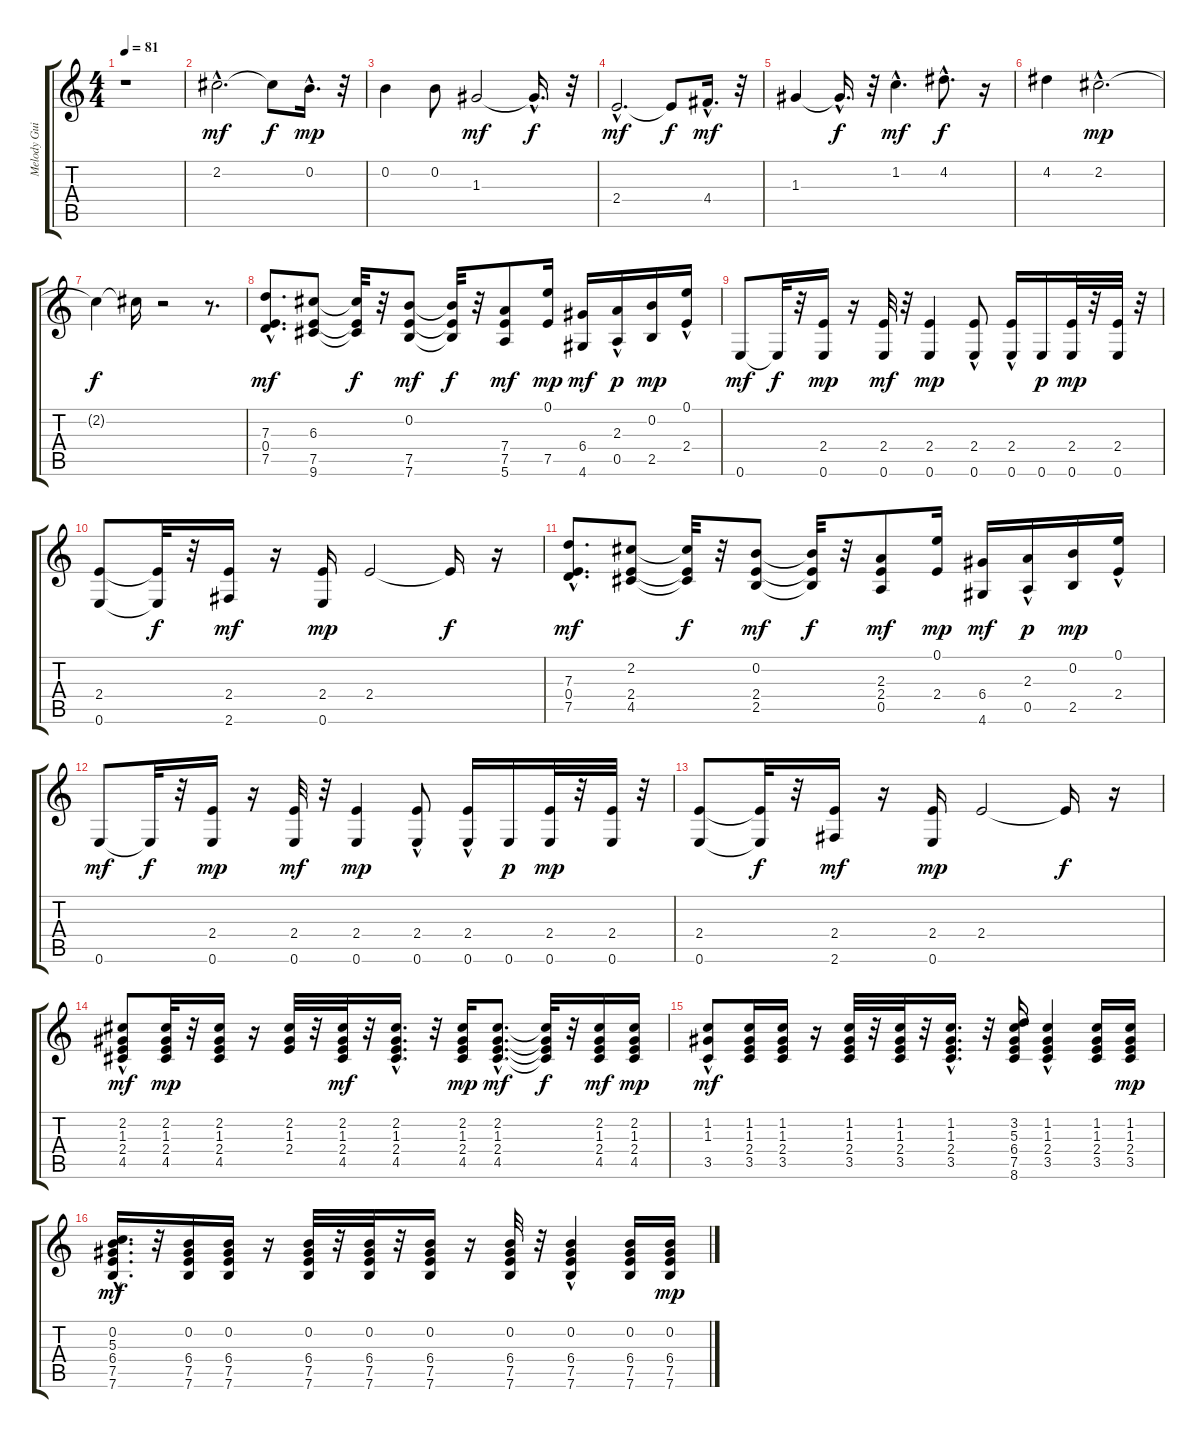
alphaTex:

\track ("Melody Guitar" "Melody Gui") {instrument distortionguitar}
\staff {score tabs}
\tuning (E4 B3 G3 D3 A2 E2) {hide}
\ts (4 4)
\tempo 81
\clef g2
\ks c
r.1{dy mf instrument distortionguitar} |
2.2{hac}.2{d} 2.2{t}.8{dy f} 0.2{hac}.16{d dy mp} r.32 |
0.2.4 0.2.8 1.3.2{dy mf} 1.3{hac t}.16{d dy f} r.32 |
2.4{hac}.2{d dy mf} 2.4{t}.8{dy f} 4.4{hac}.16{d dy mf} r.32 |
1.3.4 1.3{hac t}.16{d dy f} r.32 1.2{hac}.4{d dy mf} 4.2{hac}.8{d dy f} r.16 |
4.2.4 2.2{hac}.2{d dy mp} |
2.2{t}.4{dy f} 2.2{t}.16 r.2 r.8{d} |
(7.3{hac} 0.4 7.5).8{d dy mf} (6.3 7.5 9.6).8 (6.3{t} 7.5{t} 9.6{t}).32{dy f} r.32 (0.2 7.5 7.6).8{dy mf} (0.2{t} 7.5{t} 7.6{t}).32{dy f} r.32 (7.4 7.5 5.6).8{dy mf} (0.1 7.5).16{dy mp} (6.4 4.6).16{dy mf} (2.3 0.5{hac}).16{dy p} (0.2 2.5).16{dy mp} (0.1{hac} 2.4{hac}).16 |
0.6.8{dy mf} 0.6{t}.32{dy f} r.32 (2.4 0.6).16{dy mp} r.16 (2.4 0.6).32{dy mf} r.32 (2.4 0.6).4{dy mp} (2.4{hac} 0.6).8 (2.4{hac} 0.6).16 0.6.16{dy p} (2.4 0.6).32{dy mp} r.32 (2.4 0.6).32 r.32 |
(2.4 0.6).8 (2.4{t} 0.6{t}).32{dy f} r.32 (2.4 2.6).16{dy mf} r.16 (2.4 0.6).16{dy mp} 2.4.2 2.4{t}.16{dy f} r.16 |
(7.3{hac} 0.4 7.5).8{d dy mf} (2.2 2.4 4.5).8 (2.2{t} 2.4{t} 4.5{t}).32{dy f} r.32 (0.2 2.4 2.5).8{dy mf} (0.2{t} 2.4{t} 2.5{t}).32{dy f} r.32 (2.3 2.4 0.5).8{dy mf} (0.1 2.4).16{dy mp} (6.4 4.6).16{dy mf} (2.3 0.5{hac}).16{dy p} (0.2 2.5).16{dy mp} (0.1{hac} 2.4{hac}).16 |
0.6.8{dy mf} 0.6{t}.32{dy f} r.32 (2.4 0.6).16{dy mp} r.16 (2.4 0.6).32{dy mf} r.32 (2.4 0.6).4{dy mp} (2.4{hac} 0.6).8 (2.4{hac} 0.6).16 0.6.16{dy p} (2.4 0.6).32{dy mp} r.32 (2.4 0.6).32 r.32 |
(2.4 0.6).8 (2.4{t} 0.6{t}).32{dy f} r.32 (2.4 2.6).16{dy mf} r.16 (2.4 0.6).16{dy mp} 2.4.2 2.4{t}.16{dy f} r.16 |
(2.2 1.3 2.4 4.5{hac}).8{dy mf} (2.2 1.3 2.4 4.5).32{dy mp} r.32 (2.2 1.3 2.4 4.5).16 r.16 (2.2 1.3 2.4).32 r.32 (2.2 1.3 2.4 4.5).32{dy mf} r.32 (2.2{hac} 1.3 2.4 4.5).16{d} r.32 (2.2 1.3 2.4 4.5).16{dy mp} (2.2{hac} 1.3{hac} 2.4{hac} 4.5{hac}).8{d dy mf} (2.2{t} 1.3{t} 2.4{t} 4.5{t}).32{dy f} r.32 (2.2 1.3 2.4 4.5).16{dy mf} (2.2 1.3 2.4 4.5).16{dy mp} |
(1.2 1.3 3.5{hac}).8{dy mf} (1.2 1.3 2.4 3.5).16 (1.2 1.3 2.4 3.5).16 r.16 (1.2 1.3 2.4 3.5).32 r.32 (1.2 1.3 2.4 3.5).32 r.32 (1.2{hac} 1.3 2.4 3.5{hac}).16{d} r.32 (3.2 5.3 6.4 7.5 8.6).16 (1.2 1.3{hac} 2.4{hac} 3.5{hac}).4 (1.2 1.3 2.4 3.5).16 (1.2 1.3 2.4 3.5).16{dy mp} |
(0.2{hac} 5.3 6.4{hac} 7.5{hac} 7.6{hac}).16{d dy mf} r.32 (0.2 6.4 7.5 7.6).16 (0.2 6.4 7.5 7.6).16 r.16 (0.2 6.4 7.5 7.6).32 r.32 (0.2 6.4 7.5 7.6).32 r.32 (0.2 6.4 7.5 7.6).16 r.16 (0.2 6.4 7.5 7.6).32 r.32 (0.2 6.4 7.5{hac} 7.6{hac}).4 (0.2 6.4 7.5 7.6).16 (0.2 6.4 7.5 7.6).16{dy mp}
